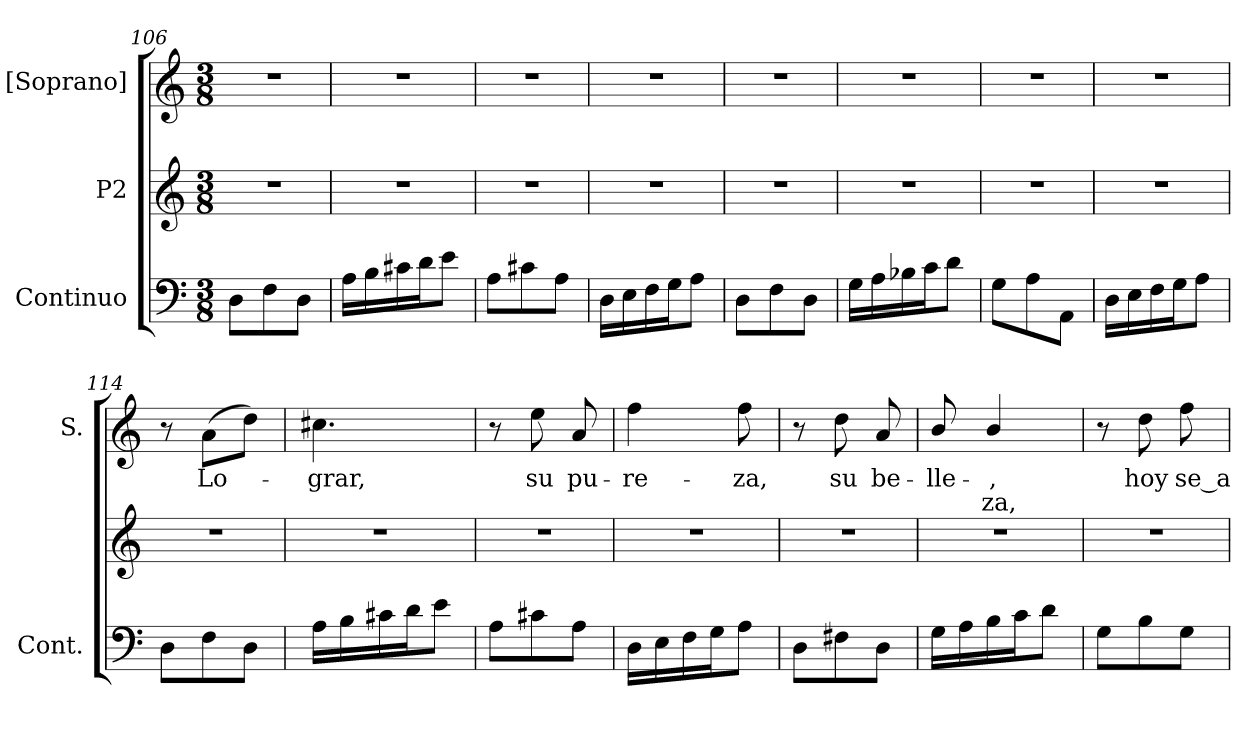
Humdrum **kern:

**kern	**kern	**kern	**text	**text
*part3	*part2	*part1	*part1	*part1
*staff3	*staff2	*staff1	*staff1	*staff1
*I"Continuo	*I"P2	*I"[Soprano]	*	*
*I'Cont.	*	*I'S.	*	*
*clefF4	*clefG2	*clefG2	*	*
*k[]	*k[]	*k[]	*	*
*C:	*C:	*C:	*	*
*M3/8	*M3/8	*M3/8	*	*
=106	=106	=106	=106	=106
!	!LO:N:vis=1	!LO:N:vis=1	!	!
8Di\L	4.r	4.r	.	.
8Fi\	.	.	.	.
8Di\J	.	.	.	.
=107	=107	=107	=107	=107
!	!LO:N:vis=1	!LO:N:vis=1	!	!
16Ai\LL	4.r	4.r	.	.
16Bi\	.	.	.	.
16c#Xi\	.	.	.	.
16di\J	.	.	.	.
8ei\J	.	.	.	.
=108	=108	=108	=108	=108
!	!LO:N:vis=1	!LO:N:vis=1	!	!
8Ai\L	4.r	4.r	.	.
8c#Xi\	.	.	.	.
8Ai\J	.	.	.	.
=109	=109	=109	=109	=109
!	!LO:N:vis=1	!LO:N:vis=1	!	!
16Di\LL	4.r	4.r	.	.
16Ei\	.	.	.	.
16Fi\	.	.	.	.
16Gi\J	.	.	.	.
8Ai\J	.	.	.	.
=110	=110	=110	=110	=110
!	!LO:N:vis=1	!LO:N:vis=1	!	!
8Di\L	4.r	4.r	.	.
8Fi\	.	.	.	.
8Di\J	.	.	.	.
=111	=111	=111	=111	=111
!	!LO:N:vis=1	!LO:N:vis=1	!	!
16Gi\LL	4.r	4.r	.	.
16Ai\	.	.	.	.
16B-Xi\	.	.	.	.
16ci\J	.	.	.	.
8di\J	.	.	.	.
=112	=112	=112	=112	=112
!	!LO:N:vis=1	!LO:N:vis=1	!	!
8Gi\L	4.r	4.r	.	.
8Ai\	.	.	.	.
8AAi\J	.	.	.	.
=113	=113	=113	=113	=113
!	!LO:N:vis=1	!LO:N:vis=1	!	!
16Di\LL	4.r	4.r	.	.
16Ei\	.	.	.	.
16Fi\	.	.	.	.
16Gi\J	.	.	.	.
8Ai\J	.	.	.	.
!!LO:LB:g=z
=114	=114	=114	=114	=114
!	!LO:N:vis=1	!	!	!
8Di\L	4.r	8r	.	.
!	!	!	!LO:LY:b:color=#000000	!
8Fi\	.	(8ai\L	Lo-	.
8Di\J	.	8ddi\J)	.	.
=115	=115	=115	=115	=115
!	!LO:N:vis=1	!	!	!
!	!	!	!LO:LY:b:color=#000000	!
16Ai\LL	4.r	4.cc#Xi\	-grar,	.
16Bi\	.	.	.	.
16c#Xi\	.	.	.	.
16di\J	.	.	.	.
8ei\J	.	.	.	.
=116	=116	=116	=116	=116
!	!LO:N:vis=1	!	!	!
8Ai\L	4.r	8r	.	.
!	!	!	!LO:LY:b:color=#000000	!
8c#Xi\	.	8eei\	su	.
!	!	!	!LO:LY:b:color=#000000	!
8Ai\J	.	8ai/	pu-	.
=117	=117	=117	=117	=117
!	!LO:N:vis=1	!	!	!
!	!	!	!LO:LY:b:color=#000000	!
16Di\LL	4.r	4ffi\	-re-	.
16Ei\	.	.	.	.
16Fi\	.	.	.	.
16Gi\J	.	.	.	.
!	!	!	!LO:LY:b:color=#000000	!
8Ai\J	.	8ffi\	-za,	.
=118	=118	=118	=118	=118
!	!LO:N:vis=1	!	!	!
8Di\L	4.r	8r	.	.
!	!	!	!LO:LY:b:color=#000000	!
8F#Xi\	.	8ddi\	su	.
!	!	!	!LO:LY:b:color=#000000	!
8Di\J	.	8ai/	be-	.
=119	=119	=119	=119	=119
!	!LO:N:vis=1	!	!	!
!	!	!	!LO:LY:b:color=#000000	!
16Gi\LL	4.r	8bi/	-lle-	.
16Ai\	.	.	.	.
!	!	!	!LO:LY:b:color=#000000	!LO:LY:b:color=#000000
16Bi\	.	4bi/	-,	za,
16ci\J	.	.	.	.
8di\J	.	.	.	.
=120	=120	=120	=120	=120
!	!LO:N:vis=1	!	!	!
8Gi\L	4.r	8r	.	.
!	!	!	!LO:LY:b:color=#000000	!
8Bi\	.	8ddi\	hoy	.
!	!	!	!LO:LY:b:color=#000000	!
8Gi\J	.	8ffi\	se_a-	.
=	=	=	=	=
*-	*-	*-	*-	*-
